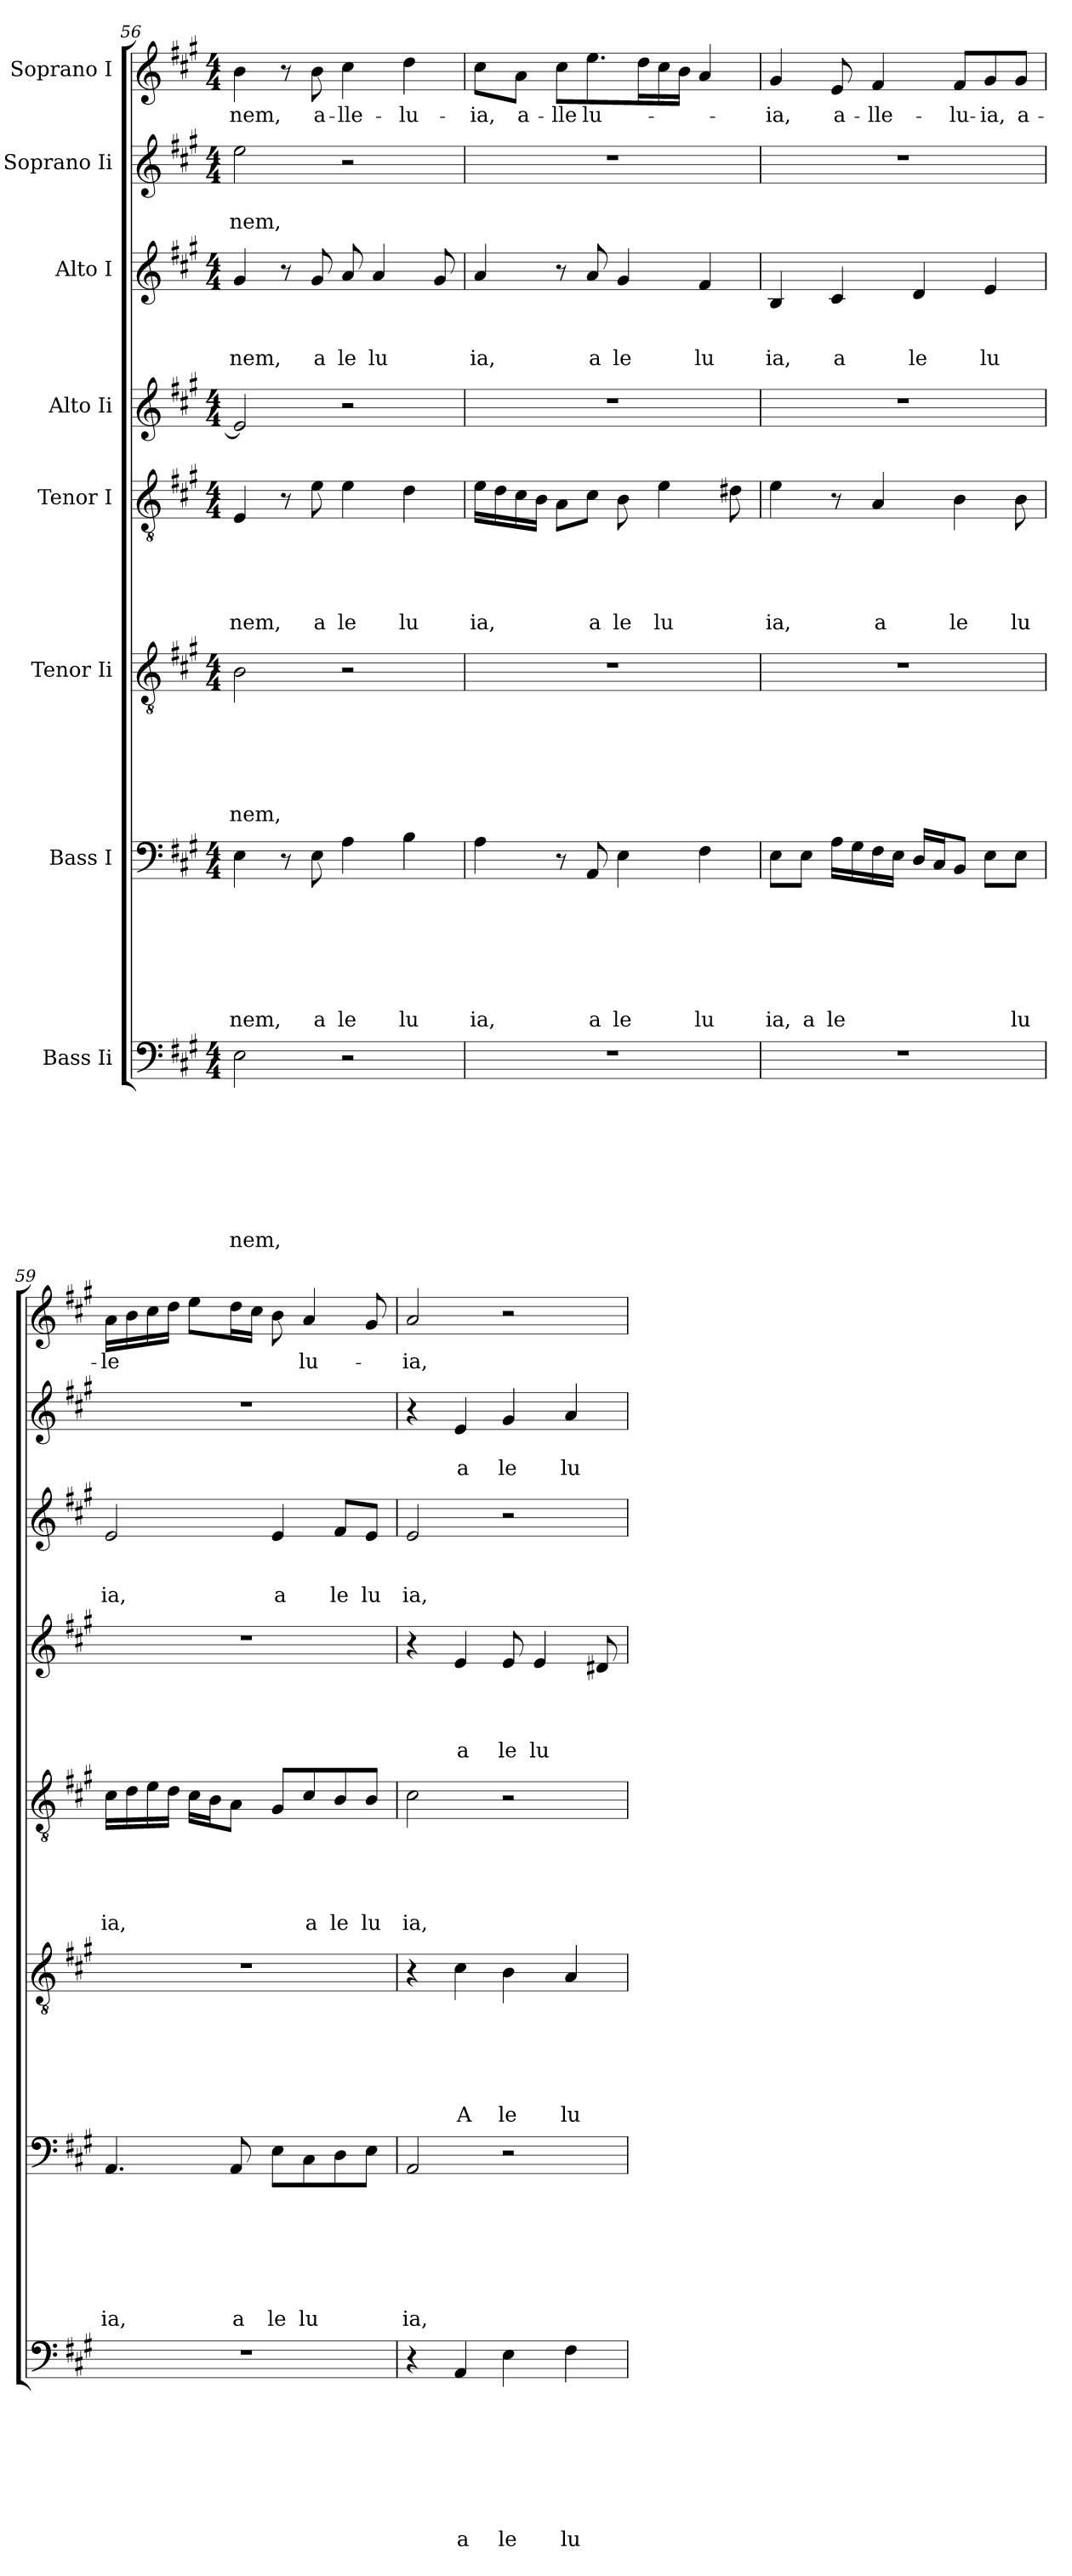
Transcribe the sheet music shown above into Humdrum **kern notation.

**kern	**text	**text	**text	**text	**text	**text	**text	**text	**kern	**text	**text	**text	**text	**text	**text	**text	**kern	**text	**text	**text	**text	**text	**text	**kern	**text	**text	**text	**text	**text	**kern	**text	**text	**text	**text	**kern	**text	**text	**text	**kern	**text	**text	**kern	**text
*part8	*part8	*part8	*part8	*part8	*part8	*part8	*part8	*part8	*part7	*part7	*part7	*part7	*part7	*part7	*part7	*part7	*part6	*part6	*part6	*part6	*part6	*part6	*part6	*part5	*part5	*part5	*part5	*part5	*part5	*part4	*part4	*part4	*part4	*part4	*part3	*part3	*part3	*part3	*part2	*part2	*part2	*part1	*part1
*staff8	*staff8	*staff8	*staff8	*staff8	*staff8	*staff8	*staff8	*staff8	*staff7	*staff7	*staff7	*staff7	*staff7	*staff7	*staff7	*staff7	*staff6	*staff6	*staff6	*staff6	*staff6	*staff6	*staff6	*staff5	*staff5	*staff5	*staff5	*staff5	*staff5	*staff4	*staff4	*staff4	*staff4	*staff4	*staff3	*staff3	*staff3	*staff3	*staff2	*staff2	*staff2	*staff1	*staff1
*I"Bass Ii	*	*	*	*	*	*	*	*	*I"Bass I	*	*	*	*	*	*	*	*I"Tenor Ii	*	*	*	*	*	*	*I"Tenor I	*	*	*	*	*	*I"Alto Ii	*	*	*	*	*I"Alto I	*	*	*	*I"Soprano Ii	*	*	*I"Soprano I	*
!!LO:PB:g=z
*clefF4	*	*	*	*	*	*	*	*	*clefF4	*	*	*	*	*	*	*	*clefGv2	*	*	*	*	*	*	*clefGv2	*	*	*	*	*	*clefG2	*	*	*	*	*clefG2	*	*	*	*clefG2	*	*	*clefG2	*
*k[f#c#g#]	*	*	*	*	*	*	*	*	*k[f#c#g#]	*	*	*	*	*	*	*	*k[f#c#g#]	*	*	*	*	*	*	*k[f#c#g#]	*	*	*	*	*	*k[f#c#g#]	*	*	*	*	*k[f#c#g#]	*	*	*	*k[f#c#g#]	*	*	*k[f#c#g#]	*
*A:	*	*	*	*	*	*	*	*	*A:	*	*	*	*	*	*	*	*A:	*	*	*	*	*	*	*A:	*	*	*	*	*	*A:	*	*	*	*	*A:	*	*	*	*A:	*	*	*A:	*
*M4/4	*	*	*	*	*	*	*	*	*M4/4	*	*	*	*	*	*	*	*M4/4	*	*	*	*	*	*	*M4/4	*	*	*	*	*	*M4/4	*	*	*	*	*M4/4	*	*	*	*M4/4	*	*	*M4/4	*
=56	=56	=56	=56	=56	=56	=56	=56	=56	=56	=56	=56	=56	=56	=56	=56	=56	=56	=56	=56	=56	=56	=56	=56	=56	=56	=56	=56	=56	=56	=56	=56	=56	=56	=56	=56	=56	=56	=56	=56	=56	=56	=56	=56
!	!	!	!	!	!	!	!	!LO:LY:b	!	!	!	!	!	!	!	!LO:LY:b	!	!	!	!	!	!	!LO:LY:b	!	!	!	!	!	!LO:LY:b	!	!	!	!	!	!	!	!	!LO:LY:b	!	!	!LO:LY:b	!	!LO:LY:b
2E\	.	.	.	.	.	.	.	nem,	4E\	.	.	.	.	.	.	nem,	2B\	.	.	.	.	.	nem,	4E/	.	.	.	.	nem,	2e/]	.	.	.	.	4g#/	.	.	nem,	2ee\	.	nem,	4b\	nem,
.	.	.	.	.	.	.	.	.	8r	.	.	.	.	.	.	.	.	.	.	.	.	.	.	8r	.	.	.	.	.	.	.	.	.	.	8r	.	.	.	.	.	.	8r	.
!	!	!	!	!	!	!	!	!	!	!	!	!	!	!	!	!LO:LY:b	!	!	!	!	!	!	!	!	!	!	!	!	!LO:LY:b	!	!	!	!	!	!	!	!	!LO:LY:b	!	!	!	!	!LO:LY:b
.	.	.	.	.	.	.	.	.	8E\	.	.	.	.	.	.	a	.	.	.	.	.	.	.	8e\	.	.	.	.	a	.	.	.	.	.	8g#/	.	.	a	.	.	.	8b\	a-
!	!	!	!	!	!	!	!	!	!	!	!	!	!	!	!	!LO:LY:b	!	!	!	!	!	!	!	!	!	!	!	!	!LO:LY:b	!	!	!	!	!	!	!	!	!LO:LY:b	!	!	!	!	!LO:LY:b:rj
2r	.	.	.	.	.	.	.	.	4A\	.	.	.	.	.	.	le	2r	.	.	.	.	.	.	4e\	.	.	.	.	le	2r	.	.	.	.	8a/	.	.	le	2r	.	.	4cc#\	-lle-
!	!	!	!	!	!	!	!	!	!	!	!	!	!	!	!	!	!	!	!	!	!	!	!	!	!	!	!	!	!	!	!	!	!	!	!	!	!	!LO:LY:b	!	!	!	!	!
.	.	.	.	.	.	.	.	.	.	.	.	.	.	.	.	.	.	.	.	.	.	.	.	.	.	.	.	.	.	.	.	.	.	.	4a/	.	.	lu	.	.	.	.	.
!	!	!	!	!	!	!	!	!	!	!	!	!	!	!	!	!LO:LY:b	!	!	!	!	!	!	!	!	!	!	!	!	!LO:LY:b	!	!	!	!	!	!	!	!	!	!	!	!	!	!LO:LY:b
.	.	.	.	.	.	.	.	.	4B\	.	.	.	.	.	.	lu	.	.	.	.	.	.	.	4d\	.	.	.	.	lu	.	.	.	.	.	.	.	.	.	.	.	.	4dd\	-lu-
.	.	.	.	.	.	.	.	.	.	.	.	.	.	.	.	.	.	.	.	.	.	.	.	.	.	.	.	.	.	.	.	.	.	.	8g#/	.	.	.	.	.	.	.	.
=57	=57	=57	=57	=57	=57	=57	=57	=57	=57	=57	=57	=57	=57	=57	=57	=57	=57	=57	=57	=57	=57	=57	=57	=57	=57	=57	=57	=57	=57	=57	=57	=57	=57	=57	=57	=57	=57	=57	=57	=57	=57	=57	=57
!	!	!	!	!	!	!	!	!	!	!	!	!	!	!	!	!LO:LY:b	!	!	!	!	!	!	!	!	!	!	!	!	!LO:LY:b	!	!	!	!	!	!	!	!	!LO:LY:b	!	!	!	!	!LO:LY:b
1r	.	.	.	.	.	.	.	.	4A\	.	.	.	.	.	.	ia,	1r	.	.	.	.	.	.	16e\LL	.	.	.	.	ia,	1r	.	.	.	.	4a/	.	.	ia,	1r	.	.	8cc#\L	-ia,
.	.	.	.	.	.	.	.	.	.	.	.	.	.	.	.	.	.	.	.	.	.	.	.	16d\	.	.	.	.	.	.	.	.	.	.	.	.	.	.	.	.	.	.	.
!	!	!	!	!	!	!	!	!	!	!	!	!	!	!	!	!	!	!	!	!	!	!	!	!	!	!	!	!	!	!	!	!	!	!	!	!	!	!	!	!	!	!	!LO:LY:b
.	.	.	.	.	.	.	.	.	.	.	.	.	.	.	.	.	.	.	.	.	.	.	.	16c#\	.	.	.	.	.	.	.	.	.	.	.	.	.	.	.	.	.	8a\J	a-
.	.	.	.	.	.	.	.	.	.	.	.	.	.	.	.	.	.	.	.	.	.	.	.	16B\JJ	.	.	.	.	.	.	.	.	.	.	.	.	.	.	.	.	.	.	.
!	!	!	!	!	!	!	!	!	!	!	!	!	!	!	!	!	!	!	!	!	!	!	!	!	!	!	!	!	!	!	!	!	!	!	!	!	!	!	!	!	!	!	!LO:LY:b
.	.	.	.	.	.	.	.	.	8r	.	.	.	.	.	.	.	.	.	.	.	.	.	.	8A\L	.	.	.	.	.	.	.	.	.	.	8r	.	.	.	.	.	.	8cc#\L	-lle
!	!	!	!	!	!	!	!	!	!	!	!	!	!	!	!	!LO:LY:b	!	!	!	!	!	!	!	!	!	!	!	!	!LO:LY:b	!	!	!	!	!	!	!	!	!LO:LY:b	!	!	!	!	!LO:LY:b
.	.	.	.	.	.	.	.	.	8AA/	.	.	.	.	.	.	a	.	.	.	.	.	.	.	8c#\J	.	.	.	.	a	.	.	.	.	.	8a/	.	.	a	.	.	.	8.ee\	lu-
!	!	!	!	!	!	!	!	!	!	!	!	!	!	!	!	!LO:LY:b	!	!	!	!	!	!	!	!	!	!	!	!	!LO:LY:b	!	!	!	!	!	!	!	!	!LO:LY:b	!	!	!	!	!
.	.	.	.	.	.	.	.	.	4E\	.	.	.	.	.	.	le	.	.	.	.	.	.	.	8B\	.	.	.	.	le	.	.	.	.	.	4g#/	.	.	le	.	.	.	.	.
.	.	.	.	.	.	.	.	.	.	.	.	.	.	.	.	.	.	.	.	.	.	.	.	.	.	.	.	.	.	.	.	.	.	.	.	.	.	.	.	.	.	16dd\L	.
!	!	!	!	!	!	!	!	!	!	!	!	!	!	!	!	!	!	!	!	!	!	!	!	!	!	!	!	!	!LO:LY:b	!	!	!	!	!	!	!	!	!	!	!	!	!	!
.	.	.	.	.	.	.	.	.	.	.	.	.	.	.	.	.	.	.	.	.	.	.	.	4e\	.	.	.	.	lu	.	.	.	.	.	.	.	.	.	.	.	.	16cc#\	.
.	.	.	.	.	.	.	.	.	.	.	.	.	.	.	.	.	.	.	.	.	.	.	.	.	.	.	.	.	.	.	.	.	.	.	.	.	.	.	.	.	.	16b\JJ	.
!	!	!	!	!	!	!	!	!	!	!	!	!	!	!	!	!LO:LY:b	!	!	!	!	!	!	!	!	!	!	!	!	!	!	!	!	!	!	!	!	!	!LO:LY:b	!	!	!	!	!
.	.	.	.	.	.	.	.	.	4F#\	.	.	.	.	.	.	lu	.	.	.	.	.	.	.	.	.	.	.	.	.	.	.	.	.	.	4f#/	.	.	lu	.	.	.	4a/	.
.	.	.	.	.	.	.	.	.	.	.	.	.	.	.	.	.	.	.	.	.	.	.	.	8d#X\	.	.	.	.	.	.	.	.	.	.	.	.	.	.	.	.	.	.	.
=58	=58	=58	=58	=58	=58	=58	=58	=58	=58	=58	=58	=58	=58	=58	=58	=58	=58	=58	=58	=58	=58	=58	=58	=58	=58	=58	=58	=58	=58	=58	=58	=58	=58	=58	=58	=58	=58	=58	=58	=58	=58	=58	=58
!	!	!	!	!	!	!	!	!	!	!	!	!	!	!	!	!LO:LY:b	!	!	!	!	!	!	!	!	!	!	!	!	!LO:LY:b	!	!	!	!	!	!	!	!	!LO:LY:b	!	!	!	!	!LO:LY:b
1r	.	.	.	.	.	.	.	.	8E\L	.	.	.	.	.	.	ia,	1r	.	.	.	.	.	.	4e\	.	.	.	.	ia,	1r	.	.	.	.	4B/	.	.	ia,	1r	.	.	4g#/	-ia,
!	!	!	!	!	!	!	!	!	!	!	!	!	!	!	!	!LO:LY:b	!	!	!	!	!	!	!	!	!	!	!	!	!	!	!	!	!	!	!	!	!	!	!	!	!	!	!
.	.	.	.	.	.	.	.	.	8E\J	.	.	.	.	.	.	a	.	.	.	.	.	.	.	.	.	.	.	.	.	.	.	.	.	.	.	.	.	.	.	.	.	.	.
!	!	!	!	!	!	!	!	!	!	!	!	!	!	!	!	!LO:LY:b	!	!	!	!	!	!	!	!	!	!	!	!	!	!	!	!	!	!	!	!	!	!LO:LY:b	!	!	!	!	!LO:LY:b
.	.	.	.	.	.	.	.	.	16A\LL	.	.	.	.	.	.	le	.	.	.	.	.	.	.	8r	.	.	.	.	.	.	.	.	.	.	4c#/	.	.	a	.	.	.	8e/	a-
.	.	.	.	.	.	.	.	.	16G#\	.	.	.	.	.	.	.	.	.	.	.	.	.	.	.	.	.	.	.	.	.	.	.	.	.	.	.	.	.	.	.	.	.	.
!	!	!	!	!	!	!	!	!	!	!	!	!	!	!	!	!	!	!	!	!	!	!	!	!	!	!	!	!	!LO:LY:b	!	!	!	!	!	!	!	!	!	!	!	!	!	!LO:LY:b
.	.	.	.	.	.	.	.	.	16F#\	.	.	.	.	.	.	.	.	.	.	.	.	.	.	4A/	.	.	.	.	a	.	.	.	.	.	.	.	.	.	.	.	.	4f#/	-lle-
.	.	.	.	.	.	.	.	.	16E\JJ	.	.	.	.	.	.	.	.	.	.	.	.	.	.	.	.	.	.	.	.	.	.	.	.	.	.	.	.	.	.	.	.	.	.
!	!	!	!	!	!	!	!	!	!	!	!	!	!	!	!	!	!	!	!	!	!	!	!	!	!	!	!	!	!	!	!	!	!	!	!	!	!	!LO:LY:b	!	!	!	!	!
.	.	.	.	.	.	.	.	.	16D/LL	.	.	.	.	.	.	.	.	.	.	.	.	.	.	.	.	.	.	.	.	.	.	.	.	.	4d/	.	.	le	.	.	.	.	.
.	.	.	.	.	.	.	.	.	16C#/J	.	.	.	.	.	.	.	.	.	.	.	.	.	.	.	.	.	.	.	.	.	.	.	.	.	.	.	.	.	.	.	.	.	.
!	!	!	!	!	!	!	!	!	!	!	!	!	!	!	!	!	!	!	!	!	!	!	!	!	!	!	!	!	!LO:LY:b	!	!	!	!	!	!	!	!	!	!	!	!	!	!LO:LY:b
.	.	.	.	.	.	.	.	.	8BB/J	.	.	.	.	.	.	.	.	.	.	.	.	.	.	4B\	.	.	.	.	le	.	.	.	.	.	.	.	.	.	.	.	.	8f#/L	-lu-
!	!	!	!	!	!	!	!	!	!	!	!	!	!	!	!	!	!	!	!	!	!	!	!	!	!	!	!	!	!	!	!	!	!	!	!	!	!	!LO:LY:b	!	!	!	!	!LO:LY:b
.	.	.	.	.	.	.	.	.	8E\L	.	.	.	.	.	.	.	.	.	.	.	.	.	.	.	.	.	.	.	.	.	.	.	.	.	4e/	.	.	lu	.	.	.	8g#/	-ia,
!	!	!	!	!	!	!	!	!	!	!	!	!	!	!	!	!LO:LY:b	!	!	!	!	!	!	!	!	!	!	!	!	!LO:LY:b	!	!	!	!	!	!	!	!	!	!	!	!	!	!LO:LY:b
.	.	.	.	.	.	.	.	.	8E\J	.	.	.	.	.	.	lu	.	.	.	.	.	.	.	8B\	.	.	.	.	lu	.	.	.	.	.	.	.	.	.	.	.	.	8g#/J	a-
=59	=59	=59	=59	=59	=59	=59	=59	=59	=59	=59	=59	=59	=59	=59	=59	=59	=59	=59	=59	=59	=59	=59	=59	=59	=59	=59	=59	=59	=59	=59	=59	=59	=59	=59	=59	=59	=59	=59	=59	=59	=59	=59	=59
!	!	!	!	!	!	!	!	!	!	!	!	!	!	!	!	!LO:LY:b	!	!	!	!	!	!	!	!	!	!	!	!	!LO:LY:b	!	!	!	!	!	!	!	!	!LO:LY:b	!	!	!	!	!LO:LY:b
1r	.	.	.	.	.	.	.	.	4.AA/	.	.	.	.	.	.	ia,	1r	.	.	.	.	.	.	16c#\LL	.	.	.	.	ia,	1r	.	.	.	.	2e/	.	.	ia,	1r	.	.	16a\LL	-le
.	.	.	.	.	.	.	.	.	.	.	.	.	.	.	.	.	.	.	.	.	.	.	.	16d\	.	.	.	.	.	.	.	.	.	.	.	.	.	.	.	.	.	16b\	.
.	.	.	.	.	.	.	.	.	.	.	.	.	.	.	.	.	.	.	.	.	.	.	.	16e\	.	.	.	.	.	.	.	.	.	.	.	.	.	.	.	.	.	16cc#\	.
.	.	.	.	.	.	.	.	.	.	.	.	.	.	.	.	.	.	.	.	.	.	.	.	16d\JJ	.	.	.	.	.	.	.	.	.	.	.	.	.	.	.	.	.	16dd\JJ	.
.	.	.	.	.	.	.	.	.	.	.	.	.	.	.	.	.	.	.	.	.	.	.	.	16c#\LL	.	.	.	.	.	.	.	.	.	.	.	.	.	.	.	.	.	8ee\L	.
.	.	.	.	.	.	.	.	.	.	.	.	.	.	.	.	.	.	.	.	.	.	.	.	16B\J	.	.	.	.	.	.	.	.	.	.	.	.	.	.	.	.	.	.	.
!	!	!	!	!	!	!	!	!	!	!	!	!	!	!	!	!LO:LY:b	!	!	!	!	!	!	!	!	!	!	!	!	!	!	!	!	!	!	!	!	!	!	!	!	!	!	!
.	.	.	.	.	.	.	.	.	8AA/	.	.	.	.	.	.	a	.	.	.	.	.	.	.	8A\J	.	.	.	.	.	.	.	.	.	.	.	.	.	.	.	.	.	16dd\L	.
.	.	.	.	.	.	.	.	.	.	.	.	.	.	.	.	.	.	.	.	.	.	.	.	.	.	.	.	.	.	.	.	.	.	.	.	.	.	.	.	.	.	16cc#\JJ	.
!	!	!	!	!	!	!	!	!	!	!	!	!	!	!	!	!LO:LY:b	!	!	!	!	!	!	!	!	!	!	!	!	!	!	!	!	!	!	!	!	!	!LO:LY:b	!	!	!	!	!
.	.	.	.	.	.	.	.	.	8E\L	.	.	.	.	.	.	le	.	.	.	.	.	.	.	8G#/L	.	.	.	.	.	.	.	.	.	.	4e/	.	.	a	.	.	.	8b\	.
!	!	!	!	!	!	!	!	!	!	!	!	!	!	!	!	!LO:LY:b	!	!	!	!	!	!	!	!	!	!	!	!	!LO:LY:b	!	!	!	!	!	!	!	!	!	!	!	!	!	!LO:LY:b
.	.	.	.	.	.	.	.	.	8C#\	.	.	.	.	.	.	lu	.	.	.	.	.	.	.	8c#/	.	.	.	.	a	.	.	.	.	.	.	.	.	.	.	.	.	4a/	lu-
!	!	!	!	!	!	!	!	!	!	!	!	!	!	!	!	!	!	!	!	!	!	!	!	!	!	!	!	!	!LO:LY:b	!	!	!	!	!	!	!	!	!LO:LY:b	!	!	!	!	!
.	.	.	.	.	.	.	.	.	8D\	.	.	.	.	.	.	.	.	.	.	.	.	.	.	8B/	.	.	.	.	le	.	.	.	.	.	8f#/L	.	.	le	.	.	.	.	.
!	!	!	!	!	!	!	!	!	!	!	!	!	!	!	!	!	!	!	!	!	!	!	!	!	!	!	!	!	!LO:LY:b	!	!	!	!	!	!	!	!	!LO:LY:b	!	!	!	!	!
.	.	.	.	.	.	.	.	.	8E\J	.	.	.	.	.	.	.	.	.	.	.	.	.	.	8B/J	.	.	.	.	lu	.	.	.	.	.	8e/J	.	.	lu	.	.	.	8g#/	.
=60	=60	=60	=60	=60	=60	=60	=60	=60	=60	=60	=60	=60	=60	=60	=60	=60	=60	=60	=60	=60	=60	=60	=60	=60	=60	=60	=60	=60	=60	=60	=60	=60	=60	=60	=60	=60	=60	=60	=60	=60	=60	=60	=60
!	!	!	!	!	!	!	!	!	!	!	!	!	!	!	!	!LO:LY:b	!	!	!	!	!	!	!	!	!	!	!	!	!LO:LY:b	!	!	!	!	!	!	!	!	!LO:LY:b	!	!	!	!	!LO:LY:b
4r	.	.	.	.	.	.	.	.	2AA/	.	.	.	.	.	.	ia,	4r	.	.	.	.	.	.	2c#\	.	.	.	.	ia,	4r	.	.	.	.	2e/	.	.	ia,	4r	.	.	2a/	-ia,
!	!	!	!	!	!	!	!	!LO:LY:b	!	!	!	!	!	!	!	!	!	!	!	!	!	!	!LO:LY:b	!	!	!	!	!	!	!	!	!	!	!LO:LY:b	!	!	!	!	!	!	!LO:LY:b	!	!
4AA/	.	.	.	.	.	.	.	a	.	.	.	.	.	.	.	.	4c#\	.	.	.	.	.	A	.	.	.	.	.	.	4e/	.	.	.	a	.	.	.	.	4e/	.	a	.	.
!	!	!	!	!	!	!	!	!LO:LY:b	!	!	!	!	!	!	!	!	!	!	!	!	!	!	!LO:LY:b	!	!	!	!	!	!	!	!	!	!	!LO:LY:b	!	!	!	!	!	!	!LO:LY:b	!	!
4E\	.	.	.	.	.	.	.	le	2r	.	.	.	.	.	.	.	4B\	.	.	.	.	.	le	2r	.	.	.	.	.	8e/	.	.	.	le	2r	.	.	.	4g#/	.	le	2r	.
!	!	!	!	!	!	!	!	!	!	!	!	!	!	!	!	!	!	!	!	!	!	!	!	!	!	!	!	!	!	!	!	!	!	!LO:LY:b	!	!	!	!	!	!	!	!	!
.	.	.	.	.	.	.	.	.	.	.	.	.	.	.	.	.	.	.	.	.	.	.	.	.	.	.	.	.	.	4e/	.	.	.	lu	.	.	.	.	.	.	.	.	.
!	!	!	!	!	!	!	!	!LO:LY:b	!	!	!	!	!	!	!	!	!	!	!	!	!	!	!LO:LY:b	!	!	!	!	!	!	!	!	!	!	!	!	!	!	!	!	!	!LO:LY:b	!	!
4F#\	.	.	.	.	.	.	.	lu	.	.	.	.	.	.	.	.	4A/	.	.	.	.	.	lu	.	.	.	.	.	.	.	.	.	.	.	.	.	.	.	4a/	.	lu	.	.
.	.	.	.	.	.	.	.	.	.	.	.	.	.	.	.	.	.	.	.	.	.	.	.	.	.	.	.	.	.	8d#X/	.	.	.	.	.	.	.	.	.	.	.	.	.
=	=	=	=	=	=	=	=	=	=	=	=	=	=	=	=	=	=	=	=	=	=	=	=	=	=	=	=	=	=	=	=	=	=	=	=	=	=	=	=	=	=	=	=
*-	*-	*-	*-	*-	*-	*-	*-	*-	*-	*-	*-	*-	*-	*-	*-	*-	*-	*-	*-	*-	*-	*-	*-	*-	*-	*-	*-	*-	*-	*-	*-	*-	*-	*-	*-	*-	*-	*-	*-	*-	*-	*-	*-
